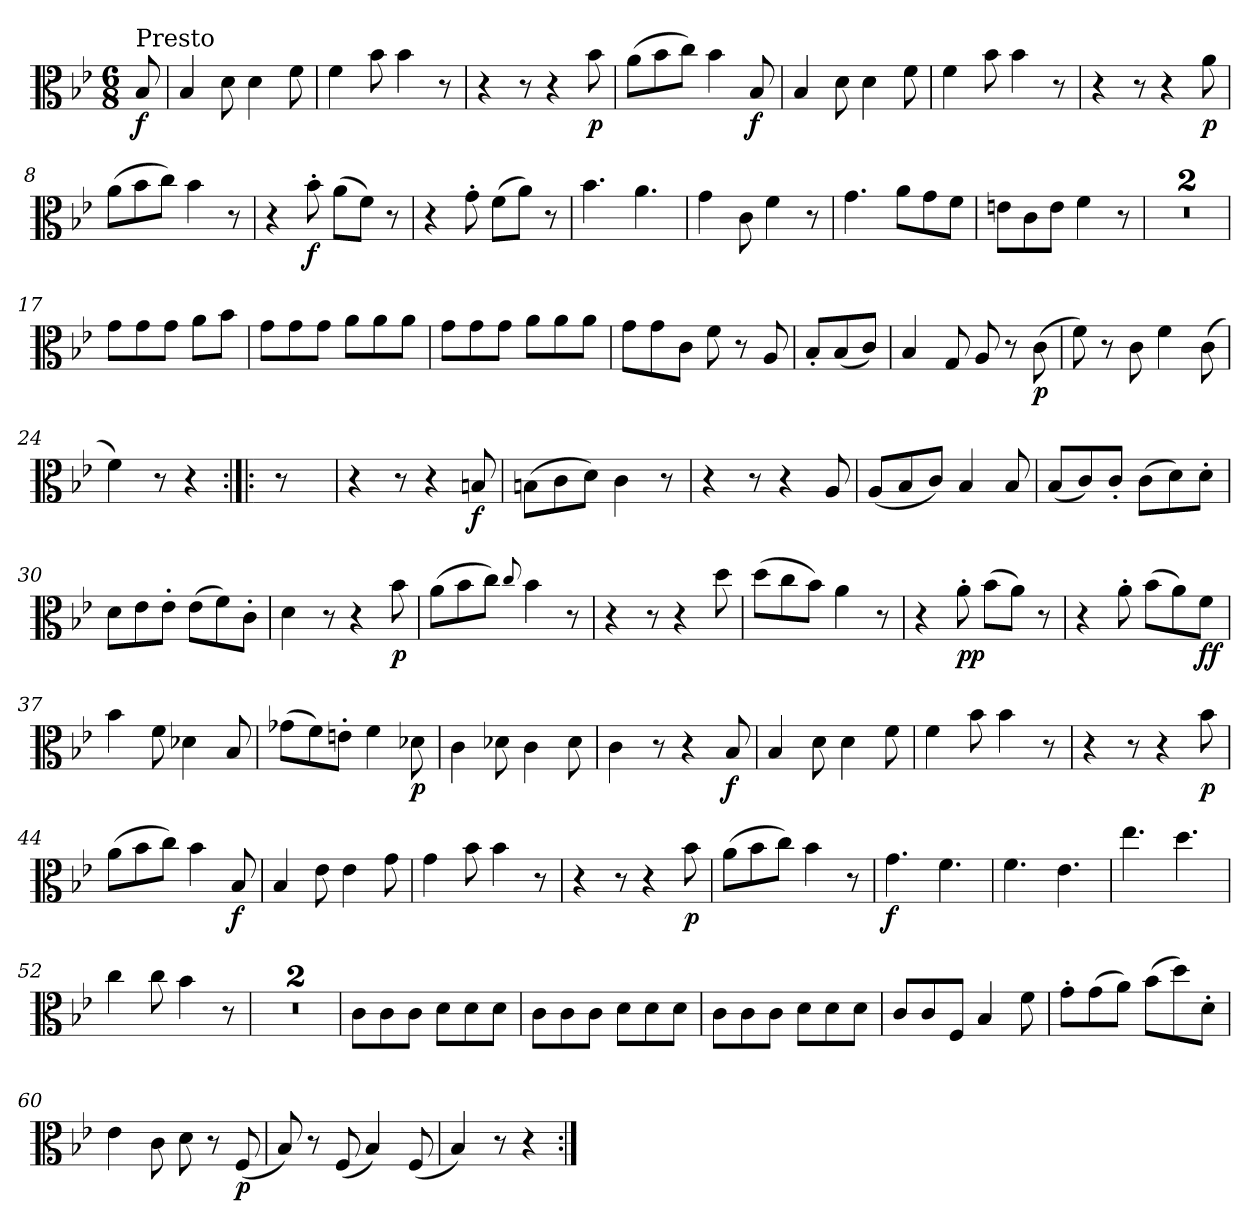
**kern	**dynam
*part1	*part1
*staff1	*staff1
*clefC3	*
*k[b-e-]	*
*B-:	*
*M6/8	*
=	=
!LO:TX:a:t=Presto	!
8B-	f
=1	=1
4B-	.
8d	.
4d	.
8f	.
=2	=2
4f	.
8b-	.
4b-	.
8r	.
=3	=3
4r	.
8r	.
4r	.
8b-	p
=4	=4
(>8aL	.
8b-	.
8ccJ)	.
4b-	.
8B-	f
=5	=5
4B-	.
8d	.
4d	.
8f	.
=6	=6
4f	.
8b-	.
4b-	.
8r	.
=7	=7
4r	.
8r	.
4r	.
8a	p
=8	=8
(>8aL	.
8b-	.
8ccJ)	.
4b-	.
8r	.
=9	=9
4r	.
8b-'	f
(>8aL	.
8fJ)	.
8r	.
=10	=10
4r	.
8g'	.
(>8fL	.
8aJ)	.
8r	.
=11	=11
4.b-	.
4.a	.
=12	=12
4g	.
8c	.
4f	.
8r	.
=13	=13
4.g	.
8aL	.
8g	.
8fJ	.
=14	=14
8enL	.
8c	.
8eJ	.
4f	.
8r	.
=15	=15
2.r	.
=16	=16
2.r	.
=17	=17
8gL	.
8g	.
8gJ	.
8aL	.
8b-J	.
=18	=18
8gL	.
8g	.
8gJ	.
8aL	.
8a	.
8aJ	.
=19	=19
8gL	.
8g	.
8gJ	.
8aL	.
8a	.
8aJ	.
=20	=20
8gL	.
8g	.
8cJ	.
8f	.
8r	.
8A	.
=21	=21
8B-'L	.
(<8B-	.
8cJ)	.
=22	=22
4B-	.
8G	.
8A	.
8r	.
(>8c	p
=23	=23
8f)	.
8r	.
8c	.
4f	.
(>8c	.
=24	=24
4f)	.
8r	.
4r	.
=:|!|:	=:|!|:
8r	.
=25	=25
4r	.
8r	.
4r	.
8Bn	f
=26	=26
(>8BnL	.
8c	.
8dJ)	.
4c	.
8r	.
=27	=27
4r	.
8r	.
4r	.
8A	.
=28	=28
(<8AL	.
8B-	.
8cJ)	.
4B-	.
8B-	.
=29	=29
(<8B-L	.
8c)	.
8c'J	.
(>8cL	.
8d)	.
8d'J	.
=30	=30
8dL	.
8e-	.
8e-'J	.
(>8e-L	.
8f)	.
8c'J	.
=31	=31
4d	.
8r	.
4r	.
8b-	p
=32	=32
(>8aL	.
8b-	.
8ccJ)	.
8qqcc/	.
4b-	.
8r	.
=33	=33
4r	.
8r	.
4r	.
8dd	.
=34	=34
(>8ddL	.
8cc	.
8b-J)	.
4a	.
8r	.
=35	=35
4r	.
8a'	pp
(>8b-L	.
8aJ)	.
8r	.
=36	=36
4r	.
8a'	.
(>8b-L	.
8a)	.
8fJ	ff
=37	=37
4b-	.
8f	.
4d-X	.
8B-	.
=38	=38
(>8g-XL	.
8f)	.
8en'J	.
4f	.
8d-X	p
=39	=39
4c	.
8d-X	.
4c	.
8d-	.
=40	=40
4c	.
8r	.
4r	.
8B-	f
=41	=41
4B-	.
8d	.
4d	.
8f	.
=42	=42
4f	.
8b-	.
4b-	.
8r	.
=43	=43
4r	.
8r	.
4r	.
8b-	p
=44	=44
(>8aL	.
8b-	.
8ccJ)	.
4b-	.
8B-	f
=45	=45
4B-	.
8e-	.
4e-	.
8g	.
=46	=46
4g	.
8b-	.
4b-	.
8r	.
=47	=47
4r	.
8r	.
4r	.
8b-	p
=48	=48
(>8aL	.
8b-	.
8ccJ)	.
4b-	.
8r	.
=49	=49
4.g	f
4.f	.
=50	=50
4.f	.
4.e-	.
=51	=51
4.ee-	.
4.dd	.
=52	=52
4cc	.
8cc	.
4b-	.
8r	.
=53	=53
2.r	.
=54	=54
2.r	.
=55	=55
8cL	.
8c	.
8cJ	.
8dL	.
8d	.
8dJ	.
=56	=56
8cL	.
8c	.
8cJ	.
8dL	.
8d	.
8dJ	.
=57	=57
8cL	.
8c	.
8cJ	.
8dL	.
8d	.
8dJ	.
=58	=58
8cL	.
8c	.
8FJ	.
4B-	.
8f	.
=59	=59
8g'L	.
(>8g	.
8aJ)	.
(>8b-L	.
8dd)	.
8d'J	.
=60	=60
4e-	.
8c	.
8d	.
8r	.
(<8F	p
=61	=61
8B-)	.
8r	.
(<8F	.
4B-)	.
(<8F	.
=62	=62
4B-)	.
8r	.
4r	.
=:|!	=:|!
*-	*-
